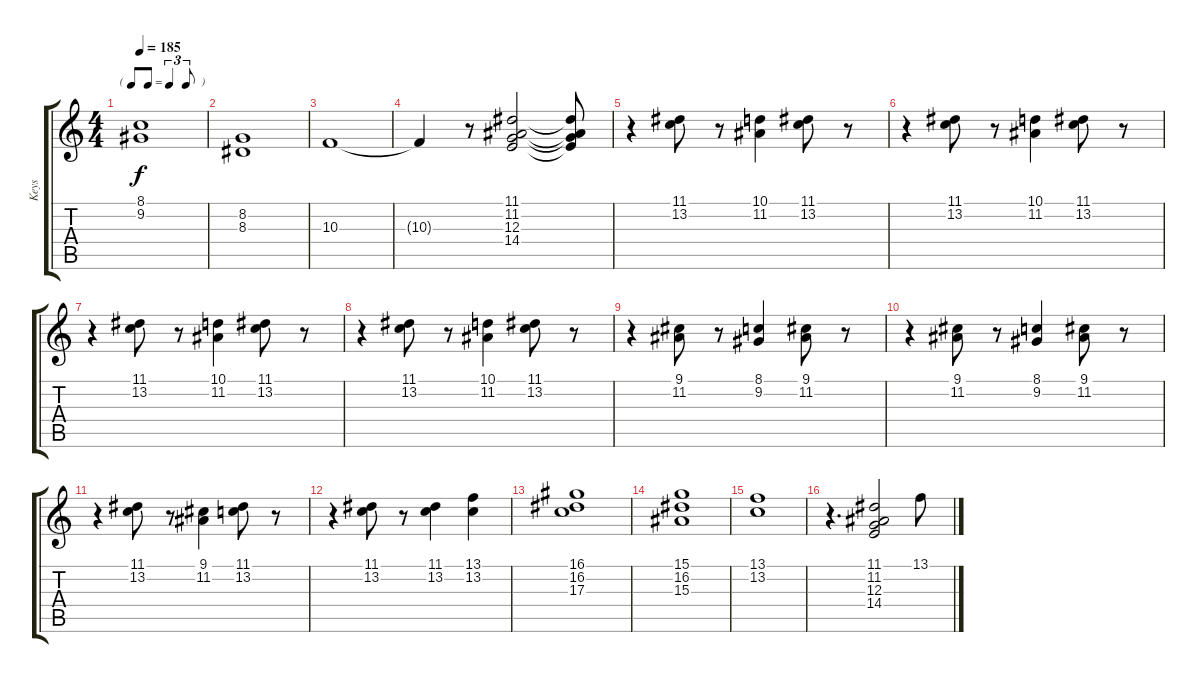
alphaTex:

\track ("Keys" "Keys") {instrument drawbarorgan}
\staff {score tabs}
\tuning (E4 B3 G3 D3 A2 E2) {hide}
\ts (4 4)
\tf triplet8th
\tempo 185
\clef g2
\ks c
(8.1 9.2).1{dy f} |
(8.2 8.3).1 |
10.3.1 |
10.3{t}.4 r.8 (11.1 11.2 12.3 14.4).2 (11.1{t} 11.2{t} 12.3{t} 14.4{t}).8 |
r.4 (11.1 13.2).8 r.8 (10.1 11.2).4 (11.1 13.2).8 r.8 |
r.4 (11.1 13.2).8 r.8 (10.1 11.2).4 (11.1 13.2).8 r.8 |
r.4 (11.1 13.2).8 r.8 (10.1 11.2).4 (11.1 13.2).8 r.8 |
r.4 (11.1 13.2).8 r.8 (10.1 11.2).4 (11.1 13.2).8 r.8 |
r.4 (9.1 11.2).8 r.8 (8.1 9.2).4 (9.1 11.2).8 r.8 |
r.4 (9.1 11.2).8 r.8 (8.1 9.2).4 (9.1 11.2).8 r.8 |
r.4 (11.1 13.2).8 r.8 (9.1 11.2).4 (11.1 13.2).8 r.8 |
r.4 (11.1 13.2).8 r.8 (11.1 13.2).4 (13.1 13.2).4 |
(16.1 16.2 17.3).1 |
(15.1 16.2 15.3).1 |
(13.1 13.2).1 |
r.4{d} (11.1 11.2 12.3 14.4).2 13.1.8
